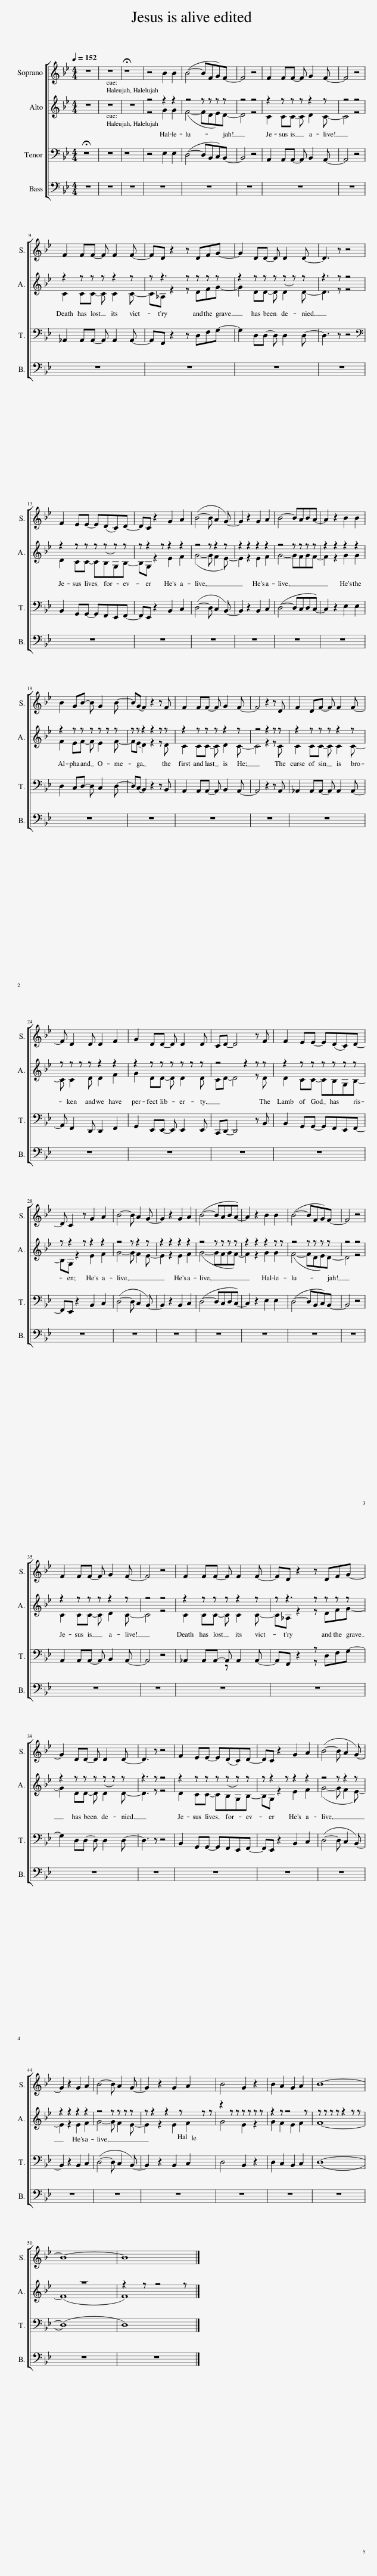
X:1
%%score [ 1 ( 2 3 ) 4 ]
L:1/8
Q:1/4=152
M:4/4
I:linebreak $
K:Bb
V:1 treble
V:2 treble
V:3 treble
V:4 bass
V:1
 z8 | z8 | !fermata!z8 | z4 B2 B2 | (B4- BFG)F- | %5
 F4 z4 | F2 FF- F G2 F- | F4 z4 |$ F2 FF- F F2 F- | FD z2 z DFG- | %10
 G2 DD- D D2 D- | D3 z z4 |$ F2 EE- E(DC)D- | DC z2 G2 A2 | (B4- B A2 G-) | %15
 G2 z2 G2 A2 | B4- BABA- | A2 z2 B2 B2 |$ B2 GB- B G2 B- | B(G F2) z2 z F | %20
 F2 FF- F G2 F- | F4 z2 z D | F2 DF- F F2 F- |$ F D2 D D2 F2 | G2 DD- D D2 D | %25
 CD- D4 z F | F2 EE- E(DC)D- |$ D C2 z G2 A2 | B4- B A2 G- | G2 z2 G2 A2 | %30
 (B4- BABA-) | A2 z2 B2 B2 | (B4- BFG)F- | F4 z4 |$ F2 FF- F G2 F- | %35
 F4 z4 | F2 FF- F F2 F- | FD z2 z DFG- |$ G2 DD- D D2 D- | D3 z z4 | %40
 F2 EE- E(DC)D- | DC z2 G2 A2 | (B4- B A2 G-) |$ G2 z2 G2 A2 | B4- B A2 G- | %45
 G2 z2 G2 A2 | B4 G2 z2 | B2 A2 G2 A2 | B8- |$ B8- | %50
 B8 |] %51
V:2
 z8 | z8 | z8 | z4 z2 z2 | z4 z z z z | %5
 z4 z4 | z2 z z z z2 z | z4 z4 |$ z2 z z z z2 z | z z3 z z z z | %10
 z2 z z z (z z) z | z3 z z4 |$ z2 z z z (z z) z | z z2 z z2 z2 | z4 z z2 z | %15
 z2 z2 z2 z2 | z4 z z z z | z2 z2 z2 z2 |$ z2 z z z z z z | z z z2 z2 z z | %20
 z2 z z z z2 z | z4 z2 z z | z2 z z z z2 z |$ z z z z z2 z2 | z2 z z z z z z | %25
 z4 z2 z z | z2 z z z z z z |$ z z2 z z2 z2 | z4 z z2 z | z2 z2 z2 z2 | %30
 z4 z z z z | z2 z2 z2 z z | z4 z z z z | z4 z4 |$ z2 z z z z2 z | %35
 z4 z4 | z2 z z z z2 z | z z3 z z z z |$ z2 z z z (z z) z | z3 z z4 | %40
 z2 z z z (z z) z | z z2 z z2 z2 | z4 z z2 z |$ z2 z2 z2 z2 | z4 z z z z | %45
 z z2 z2 z z z | z2 z z z z z z | z2 z z4 z | z z z z z2 z z |$ z8 | %50
 z2 z z4 z |] %51
V:3
 x8 | x8 | x8 | z4 G2 G2 | (F4- FDE)D- | %5
 D4 z4 | C2 CC- C D2 C- | C4 z4 |$ C2 CC- C C2 C- | C_A, z2 z DFG- | %10
 G2 DD- D D2 D- | D3 z z4 |$ D2 CC- CB,G,B,- | B,G, z2 E2 F2 | (G4- G F2 E-) | %15
 E2 z2 E2 F2 | G4- GFGF- | F2 z2 G2 G2 |$ F2 EF- F E2 F- | F(E D2) z2 z D | %20
 C2 CC- C D2 C- | C4 z2 z C | C2 CC- C C2 C- |$ C C2 D D2 F2 | G2 DD- D D2 D | %25
 CD- D4 z D | D2 CC- CB,G,B,- |$ B,G, z2 E2 F2 | G4- G F2 E- | E2 z2 E2 F2 | %30
 (G4- GFGF-) | F2 z2 G2 G2 | (F4- FDE)D- | D4 z4 |$ C2 CC- C D2 C- | %35
 C4 z4 | C2 CC- C C2 C- | C_A, z2 z DFG- |$ G2 DD- D D2 D- | D3 z z4 | %40
 D2 CC- CB,G,B,- | B,G, z2 E2 F2 | (G4- G F2 E-) |$ E2 z2 E2 F2 | G4- G F2 E- | %45
 E2 z2 E2 F2 | G4 E2 z2 | G2 F2 E2 F2 | F8- |$ (F8 | %50
 F8) |] %51
V:4
 !fermata!z8 | z8 | z8 | z4 E,2 E,2 | (D,4- D,B,,C,)B,,- | %5
 B,,4 z4 | A,,2 A,,A,,- A,, B,,2 A,,- | A,,4 z4 |$ _A,,2 A,,A,,- A,, A,,2 A,,- | A,,F,, z2 z D,F,G,- | %10
 G,2 D,D,- D, D,2 D,- | D,3 z z4 |$[K:bass] B,,2 G,,G,,- G,,F,,E,,F,,- | F,,E,, z2 B,,2 C,2 | (D,4- D, C,2 B,,-) | %15
 B,,2 z2 B,,2 C,2 | (D,4- D,C,D,C,-) | C,2 z2 E,2 E,2 |$ D,2 C,D,- D, C,2 D,- | D,(C, B,,2) z2 z B,, | %20
 A,,2 A,,A,,- A,, B,,2 A,,- | A,,4 z2 z A,, | _A,,2 A,,A,,- A,, A,,2 A,,- |$ A,, F,,2 D,, D,,2 F,,2 | G,,2 E,,E,,- E,, E,,2 E,, | %25
 C,,D,,- D,,4 z B,, | B,,2 G,,G,,- G,,F,,E,,F,,- |$ F,,E,, z2 B,,2 C,2 | (D,4- D, C,2 B,,-) | B,,2 z2 B,,2 C,2 | %30
 (D,4- D,C,D,C,-) | C,2 z2 E,2 E,2 | (D,4- D,B,,C,)B,,- | B,,4 z4 |$ A,,2 A,,A,,- A,, B,,2 A,,- | %35
 A,,4 z4 | _A,,2 A,,A,,- A,, A,,2 A,,- | A,,F,, z2 z D,F,G,- |$ G,2 D,D,- D, D,2 D,- | D,3 z z4 | %40
 B,,2 G,,G,,- G,,F,,E,,F,,- | F,,E,, z2 B,,2 C,2 | (D,4- D, C,2 B,,-) |$ B,,2 z2 B,,2 C,2 | (D,4- D, C,2 B,,-) | %45
 B,,2 z2 B,,2 C,2 | D,4 B,,2 z2 | D,2 C,2 B,,2 C,2 | (D,8- |$ (D,8) | %50
 D,8) |] %51
